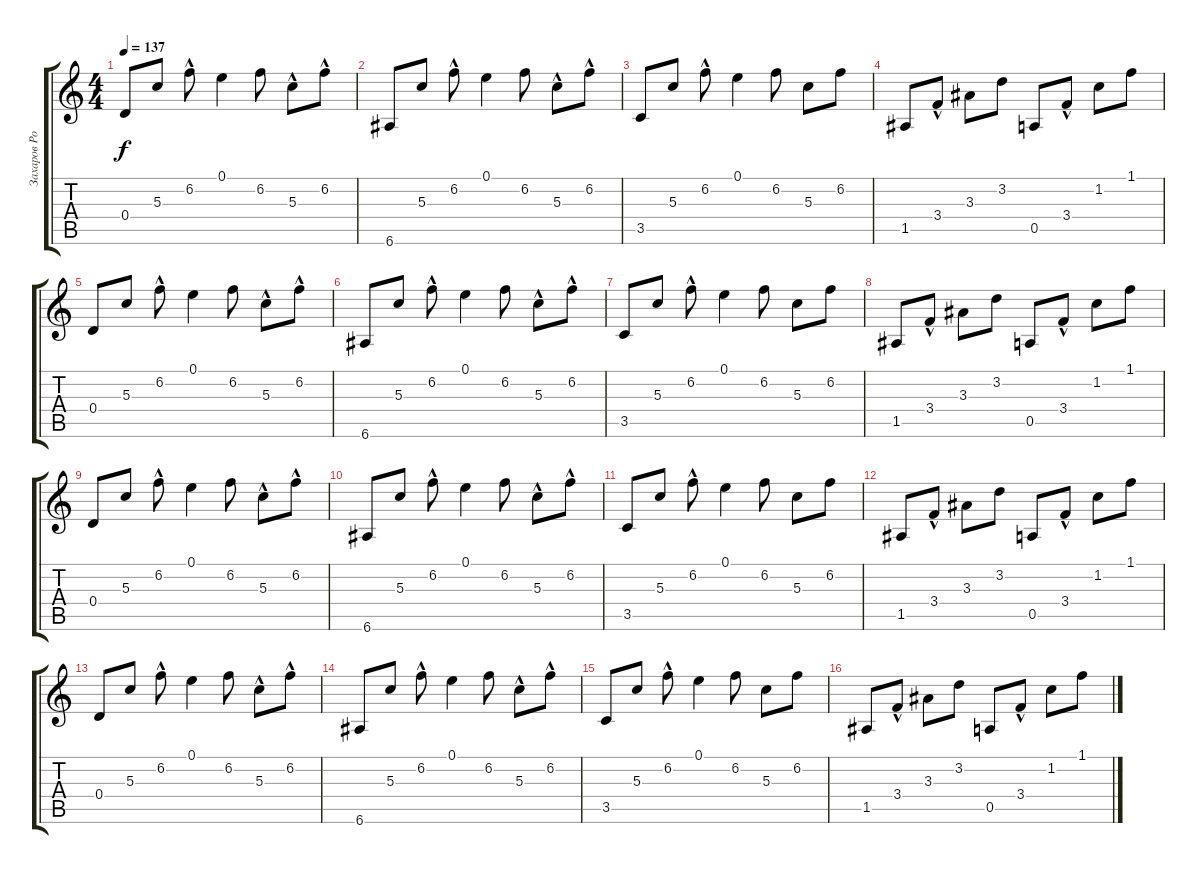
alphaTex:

\track ("Захаров Роман" "Захаров Ро") {instrument acousticguitarsteel}
\staff {score tabs}
\tuning (E4 B3 G3 D3 A2 E2) {hide}
\ts (4 4)
\tempo 137
\clef g2
\ks c
0.4.8{dy f} 5.3.8 6.2{hac}.8 0.1.4 6.2.8 5.3{hac}.8 6.2{hac}.8 |
6.6.8 5.3.8 6.2{hac}.8 0.1.4 6.2.8 5.3{hac}.8 6.2{hac}.8 |
3.5.8 5.3.8 6.2{hac}.8 0.1.4 6.2.8 5.3.8 6.2.8 |
1.5.8 3.4{hac}.8 3.3.8 3.2.8 0.5.8 3.4{hac}.8 1.2.8 1.1.8 |
0.4.8 5.3.8 6.2{hac}.8 0.1.4 6.2.8 5.3{hac}.8 6.2{hac}.8 |
6.6.8 5.3.8 6.2{hac}.8 0.1.4 6.2.8 5.3{hac}.8 6.2{hac}.8 |
3.5.8 5.3.8 6.2{hac}.8 0.1.4 6.2.8 5.3.8 6.2.8 |
1.5.8 3.4{hac}.8 3.3.8 3.2.8 0.5.8 3.4{hac}.8 1.2.8 1.1.8 |
0.4.8 5.3.8 6.2{hac}.8 0.1.4 6.2.8 5.3{hac}.8 6.2{hac}.8 |
6.6.8 5.3.8 6.2{hac}.8 0.1.4 6.2.8 5.3{hac}.8 6.2{hac}.8 |
3.5.8 5.3.8 6.2{hac}.8 0.1.4 6.2.8 5.3.8 6.2.8 |
1.5.8 3.4{hac}.8 3.3.8 3.2.8 0.5.8 3.4{hac}.8 1.2.8 1.1.8 |
0.4.8 5.3.8 6.2{hac}.8 0.1.4 6.2.8 5.3{hac}.8 6.2{hac}.8 |
6.6.8 5.3.8 6.2{hac}.8 0.1.4 6.2.8 5.3{hac}.8 6.2{hac}.8 |
3.5.8 5.3.8 6.2{hac}.8 0.1.4 6.2.8 5.3.8 6.2.8 |
1.5.8 3.4{hac}.8 3.3.8 3.2.8 0.5.8 3.4{hac}.8 1.2.8 1.1.8
